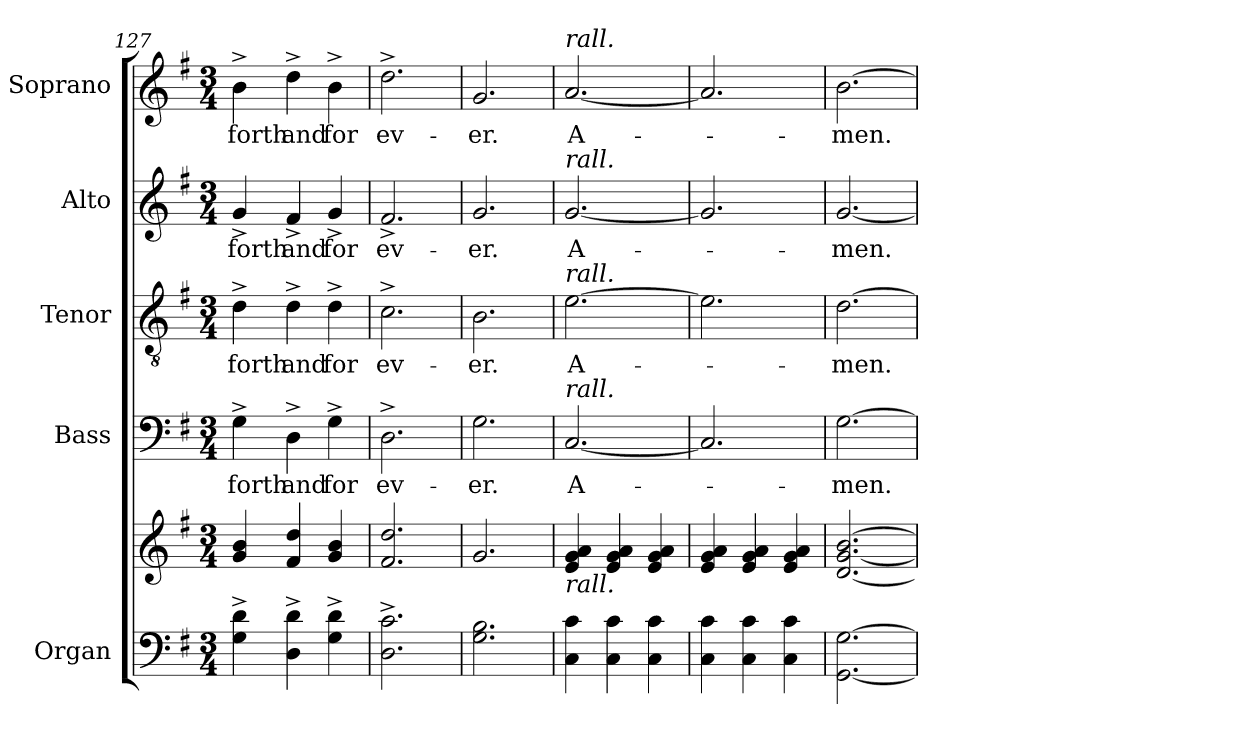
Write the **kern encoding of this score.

**kern	**kern	**kern	**text	**kern	**text	**kern	**text	**kern	**text
*part5	*part5	*part4	*part4	*part3	*part3	*part2	*part2	*part1	*part1
*staff6	*staff5	*staff4	*staff4	*staff3	*staff3	*staff2	*staff2	*staff1	*staff1
*I"Organ	*	*I"Bass	*	*I"Tenor	*	*I"Alto	*	*I"Soprano	*
*I'Org.	*	*I'B.	*	*I'T.	*	*I'A.	*	*I'S.	*
*clefF4	*clefG2	*clefF4	*	*clefGv2	*	*clefG2	*	*clefG2	*
*	*	*	*	*ITrd7c12	*	*	*	*	*
*k[f#]	*k[f#]	*k[f#]	*	*k[f#]	*	*k[f#]	*	*k[f#]	*
*G:	*G:	*G:	*	*G:	*	*G:	*	*G:	*
*M3/4	*M3/4	*M3/4	*	*M3/4	*	*M3/4	*	*M3/4	*
=127	=127	=127	=127	=127	=127	=127	=127	=127	=127
!	!	!	!LO:LY:b:color=#000000	!	!	!	!	!	!
!	!	!	!	!	!LO:LY:b:color=#000000	!	!	!	!
!	!	!	!	!	!	!	!LO:LY:b:color=#000000	!	!
!	!	!	!	!	!	!	!	!	!LO:LY:b:color=#000000
4Gi\^ 4di^	4gi/ 4bi	4G^i\	forth	4D^i\	forth	4g^i/	forth	4b^i\	forth
!	!	!	!LO:LY:b:color=#000000	!	!	!	!	!	!
!	!	!	!	!	!LO:LY:b:color=#000000	!	!	!	!
!	!	!	!	!	!	!	!LO:LY:b:color=#000000	!	!
!	!	!	!	!	!	!	!	!	!LO:LY:b:color=#000000
4Di\^ 4di^	4f#i/ 4ddi	4D^i\	and	4D^i\	and	4f#^i/	and	4dd^i\	and
!	!	!	!LO:LY:b:color=#000000	!	!	!	!	!	!
!	!	!	!	!	!LO:LY:b:color=#000000	!	!	!	!
!	!	!	!	!	!	!	!LO:LY:b:color=#000000	!	!
!	!	!	!	!	!	!	!	!	!LO:LY:b:color=#000000
4Gi\^ 4di^	4gi/ 4bi	4G^i\	for	4D^i\	for	4g^i/	for	4b^i\	for
!!LO:LB:g=z
=128	=128	=128	=128	=128	=128	=128	=128	=128	=128
!	!	!	!LO:LY:b:color=#000000	!	!	!	!	!	!
!	!	!	!	!	!LO:LY:b:color=#000000	!	!	!	!
!	!	!	!	!	!	!	!LO:LY:b:color=#000000	!	!
!	!	!	!	!	!	!	!	!	!LO:LY:b:color=#000000
2.Di\^ 2.ci^	2.f#i/ 2.ddi	2.D^i\	ev-	2.C^i\	ev-	2.f#^i/	ev-	2.dd^i\	ev-
=129	=129	=129	=129	=129	=129	=129	=129	=129	=129
!	!	!	!LO:LY:b:color=#000000	!	!	!	!	!	!
!	!	!	!	!	!LO:LY:b:color=#000000	!	!	!	!
!	!	!	!	!	!	!	!LO:LY:b:color=#000000	!	!
!	!	!	!	!	!	!	!	!	!LO:LY:b:color=#000000
2.Gi\ 2.Bi	2.gi/	2.Gi\	-er.	2.BBi\	-er.	2.gi/	-er.	2.gi/	-er.
=130	=130	=130	=130	=130	=130	=130	=130	=130	=130
!	!	!	!LO:LY:b:color=#000000	!	!	!	!	!	!
!	!	!	!	!	!LO:LY:b:color=#000000	!	!	!	!
!	!	!	!	!	!	!	!LO:LY:b:color=#000000	!	!
!	!	!	!	!	!	!	!	!LO:TX:a:i:t=rall.	!
!	!	!	!	!	!	!LO:TX:a:i:t=rall.	!	!	!
!	!	!	!	!LO:TX:a:i:t=rall.	!	!	!	!	!
!	!	!LO:TX:a:i:t=rall.	!	!	!	!	!	!	!
!	!LO:TX:b:i:t=rall.	!	!	!	!	!	!	!	!
!	!	!	!	!	!	!	!	!	!LO:LY:b:color=#000000
4Ci\ 4ci	4ei/ 4gi 4ai	[2.Ci/	A-	[2.Ei\	A-	[2.gi/	A-	[2.ai/	A-
4Ci\ 4ci	4ei/ 4gi 4ai	.	.	.	.	.	.	.	.
4Ci\ 4ci	4ei/ 4gi 4ai	.	.	.	.	.	.	.	.
=131	=131	=131	=131	=131	=131	=131	=131	=131	=131
4Ci\ 4ci	4ei/ 4gi 4ai	2.Ci/]	.	2.Ei\]	.	2.gi/]	.	2.ai/]	.
4Ci\ 4ci	4ei/ 4gi 4ai	.	.	.	.	.	.	.	.
4Ci\ 4ci	4ei/ 4gi 4ai	.	.	.	.	.	.	.	.
=132	=132	=132	=132	=132	=132	=132	=132	=132	=132
!	!	!	!LO:LY:b:color=#000000	!	!	!	!	!	!
!	!	!	!	!	!LO:LY:b:color=#000000	!	!	!	!
!	!	!	!	!	!	!	!LO:LY:b:color=#000000	!	!
!	!	!	!	!	!	!	!	!	!LO:LY:b:color=#000000
[2.GGi\ [2.Gi	[2.di/ [2.gi [2.bi	[2.Gi\	-men.	[2.Di\	-men.	[2.gi/	-men.	[2.bi\	-men.
=	=	=	=	=	=	=	=	=	=
*-	*-	*-	*-	*-	*-	*-	*-	*-	*-
